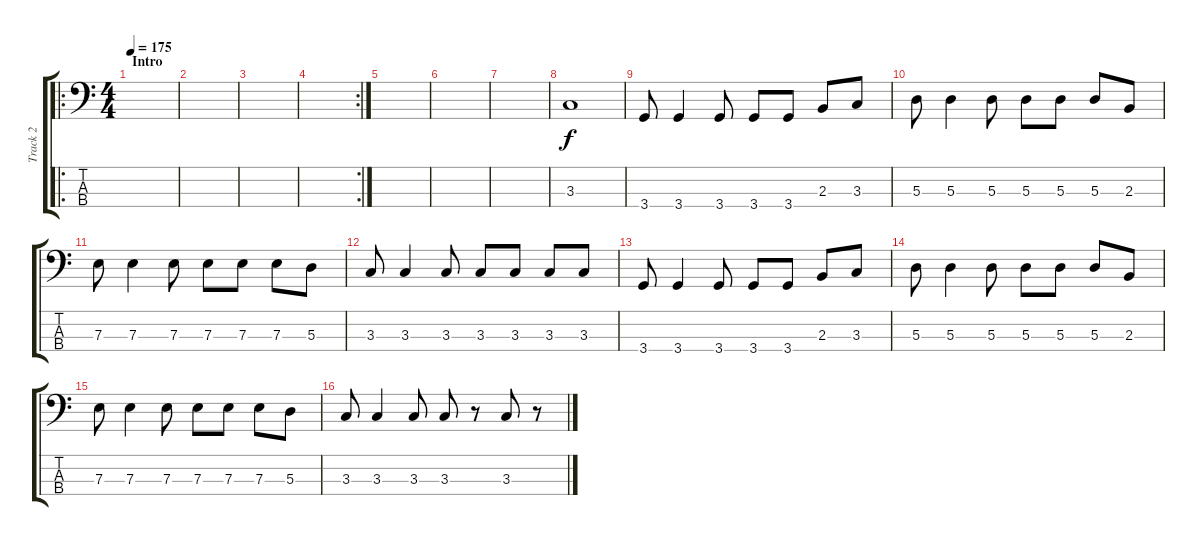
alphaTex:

\track ("Track 2" "Track 2") {instrument electricbasspick}
\staff {score tabs}
\tuning (G2 D2 A1 E1) {hide}
\ro
\ts (4 4)
\section ("" "Intro")
\tempo 175
\clef f4
\ks c
|
|
|
\rc 2
|
|
|
|
3.3.1 |
3.4.8 3.4.4 3.4.8 3.4.8 3.4.8 2.3.8 3.3.8 |
5.3.8 5.3.4 5.3.8 5.3.8 5.3.8 5.3.8 2.3.8 |
7.3.8 7.3.4 7.3.8 7.3.8 7.3.8 7.3.8 5.3.8 |
3.3.8 3.3.4 3.3.8 3.3.8 3.3.8 3.3.8 3.3.8 |
3.4.8 3.4.4 3.4.8 3.4.8 3.4.8 2.3.8 3.3.8 |
5.3.8 5.3.4 5.3.8 5.3.8 5.3.8 5.3.8 2.3.8 |
7.3.8 7.3.4 7.3.8 7.3.8 7.3.8 7.3.8 5.3.8 |
3.3.8 3.3.4 3.3.8 3.3.8 r.8 3.3.8 r.8
